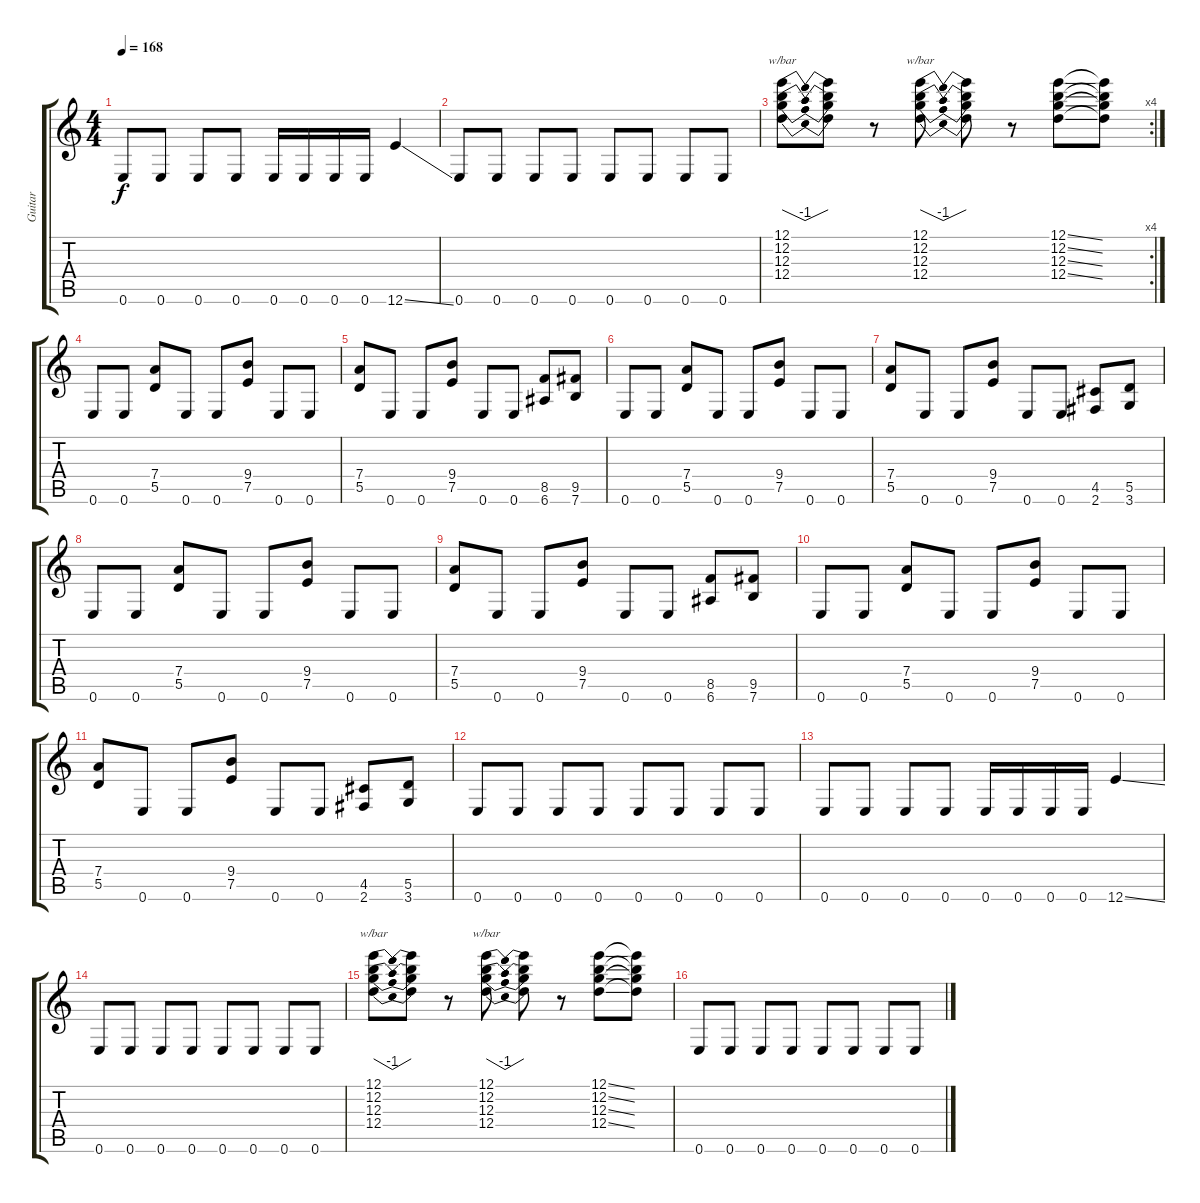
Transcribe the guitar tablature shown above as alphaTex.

\track ("Guitar" "Guitar") {instrument distortionguitar}
\staff {score tabs}
\tuning (E4 B3 G3 D3 A2 E2) {hide}
\ts (4 4)
\tempo 168
\clef g2
\ks c
0.6.8{dy f} 0.6.8 0.6.8 0.6.8 0.6.16 0.6.16 0.6.16 0.6.16 12.6{ss}.4 |
0.6.8 0.6.8 0.6.8 0.6.8 0.6.8 0.6.8 0.6.8 0.6.8 |
\rc 4
(12.1 12.2 12.3 12.4).8{tbe (dip default 0 0 30 -4 60 0)} (12.1{t} 12.2{t} 12.3{t} 12.4{t}).8 r.8 (12.1 12.2 12.3 12.4).8{tbe (dip default 0 0 30 -4 60 0)} (12.1{t} 12.2{t} 12.3{t} 12.4{t}).8 r.8 (12.1{ss} 12.2{ss} 12.3{ss} 12.4{ss}).8 (12.1{t} 12.2{t} 12.3{t} 12.4{t}).8 |
0.6.8 0.6.8 (7.4 5.5).8 0.6.8 0.6.8 (9.4 7.5).8 0.6.8 0.6.8 |
(7.4 5.5).8 0.6.8 0.6.8 (9.4 7.5).8 0.6.8 0.6.8 (8.5 6.6).8 (9.5 7.6).8 |
0.6.8 0.6.8 (7.4 5.5).8 0.6.8 0.6.8 (9.4 7.5).8 0.6.8 0.6.8 |
(7.4 5.5).8 0.6.8 0.6.8 (9.4 7.5).8 0.6.8 0.6.8 (4.5 2.6).8 (5.5 3.6).8 |
0.6.8 0.6.8 (7.4 5.5).8 0.6.8 0.6.8 (9.4 7.5).8 0.6.8 0.6.8 |
(7.4 5.5).8 0.6.8 0.6.8 (9.4 7.5).8 0.6.8 0.6.8 (8.5 6.6).8 (9.5 7.6).8 |
0.6.8 0.6.8 (7.4 5.5).8 0.6.8 0.6.8 (9.4 7.5).8 0.6.8 0.6.8 |
(7.4 5.5).8 0.6.8 0.6.8 (9.4 7.5).8 0.6.8 0.6.8 (4.5 2.6).8 (5.5 3.6).8 |
0.6.8 0.6.8 0.6.8 0.6.8 0.6.8 0.6.8 0.6.8 0.6.8 |
0.6.8 0.6.8 0.6.8 0.6.8 0.6.16 0.6.16 0.6.16 0.6.16 12.6{ss}.4 |
0.6.8 0.6.8 0.6.8 0.6.8 0.6.8 0.6.8 0.6.8 0.6.8 |
(12.1 12.2 12.3 12.4).8{tbe (dip default 0 0 30 -4 60 0)} (12.1{t} 12.2{t} 12.3{t} 12.4{t}).8 r.8 (12.1 12.2 12.3 12.4).8{tbe (dip default 0 0 30 -4 60 0)} (12.1{t} 12.2{t} 12.3{t} 12.4{t}).8 r.8 (12.1{ss} 12.2{ss} 12.3{ss} 12.4{ss}).8 (12.1{t} 12.2{t} 12.3{t} 12.4{t}).8 |
0.6.8 0.6.8 0.6.8 0.6.8 0.6.8 0.6.8 0.6.8 0.6.8
